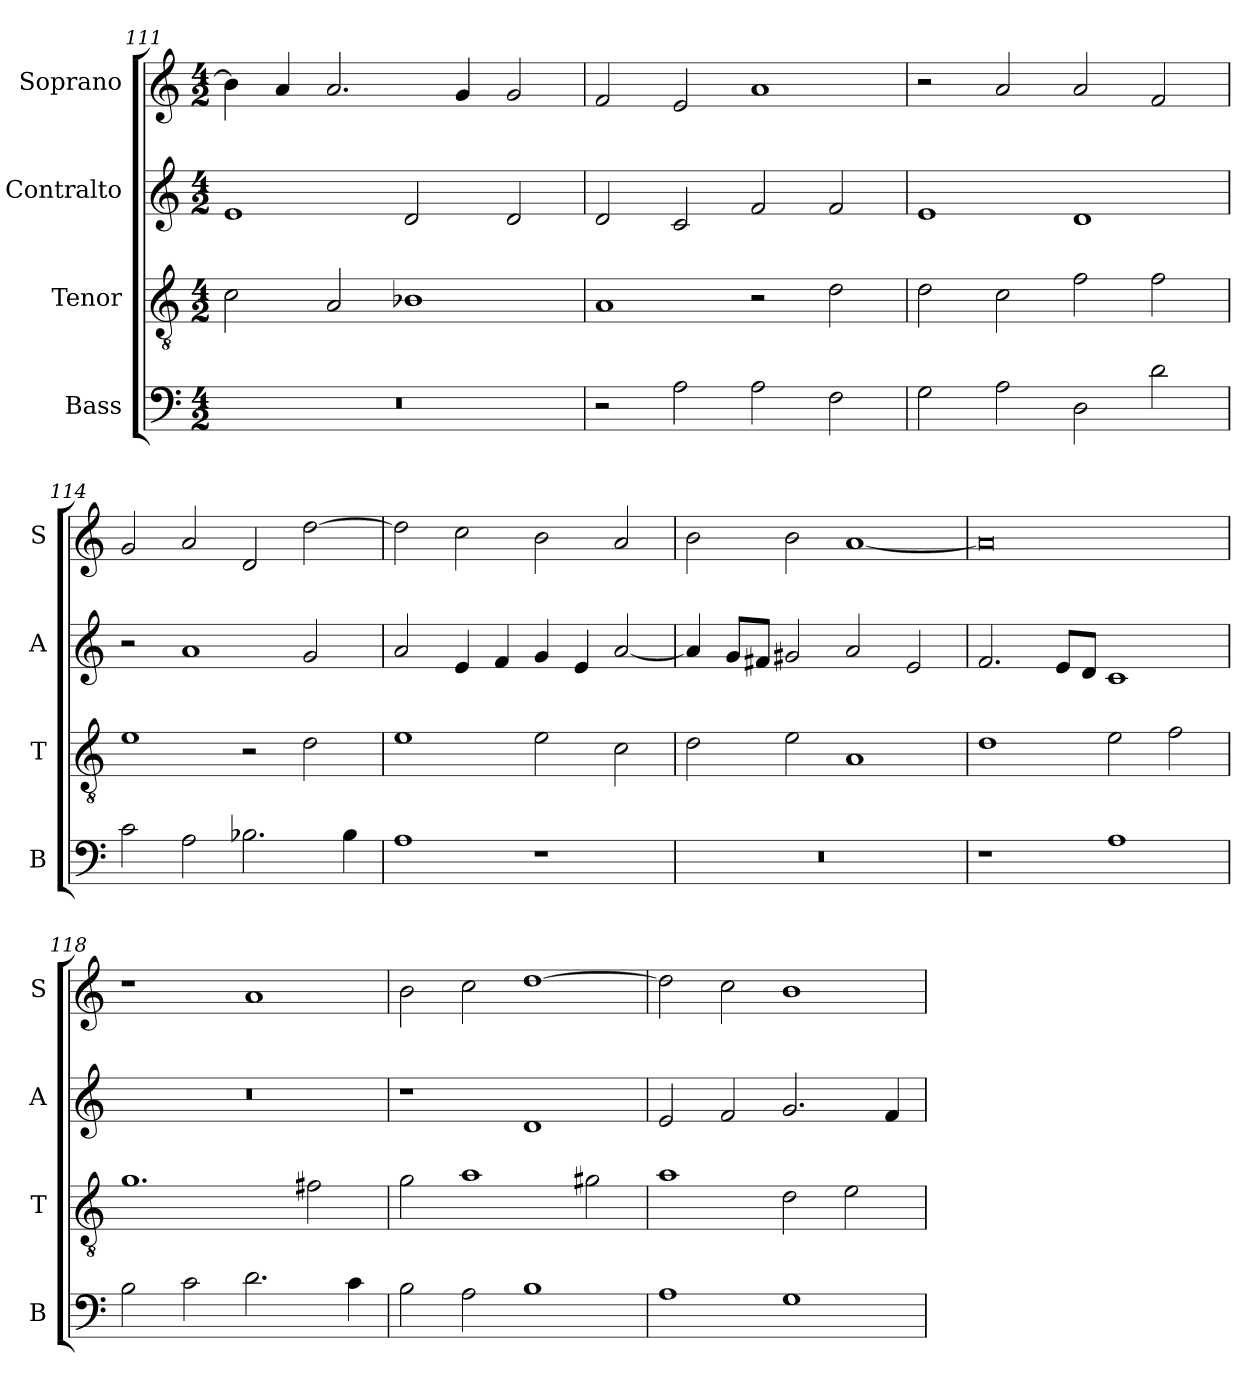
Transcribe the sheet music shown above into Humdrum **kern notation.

**kern	**kern	**kern	**kern
*part4	*part3	*part2	*part1
*staff4	*staff3	*staff2	*staff1
*I"Bass	*I"Tenor	*I"Contralto	*I"Soprano
*I'B	*I'T	*I'A	*I'S
*clefF4	*clefGv2	*clefG2	*clefG2
*k[]	*k[]	*k[]	*k[]
*D:dor	*D:dor	*D:dor	*D:dor
*M4/2	*M4/2	*M4/2	*M4/2
=111	=111	=111	=111
0r	2c	1e	4b-]
.	.	.	4a
.	2A	.	2.a
.	1B-X	2d	.
.	.	.	4g
.	.	2d	2g
=112	=112	=112	=112
2r	1A	2d	2f
2A	.	2c	2e
2A	2r	2f	1a
2F	2d	2f	.
=113	=113	=113	=113
2G	2d	1e	2r
2A	2c	.	2a
2D	2f	1d	2a
2d	2f	.	2f
=114	=114	=114	=114
2c	1e	2r	2g
2A	.	1a	2a
2.B-X	2r	.	2d
.	2d	2g	[2dd
4B-	.	.	.
=115	=115	=115	=115
1A	1e	2a	2dd]
.	.	4e	2cc
.	.	4f	.
1r	2e	4g	2b
.	.	4e	.
.	2c	[2a	2a
=116	=116	=116	=116
0r	2d	4a]	2b
.	.	8g/L	.
.	.	8f#X/J	.
.	2e	2g#X	2b
.	1A	2a	[1a
.	.	2e	.
=117	=117	=117	=117
1r	1d	2.f	0a]
.	.	8e/L	.
.	.	8d/J	.
1A	2e	1c	.
.	2f	.	.
=118	=118	=118	=118
2B	1.g	0r	1r
2c	.	.	.
2.d	.	.	1a
.	2f#X	.	.
4c	.	.	.
=119	=119	=119	=119
2B	2g	1r	2b
2A	1a	.	2cc
1B	.	1d	[1dd
.	2g#X	.	.
=120	=120	=120	=120
1A	1a	2e	2dd]
.	.	2f	2cc
1G	2d	2.g	1b
.	2e	.	.
.	.	4f	.
=	=	=	=
*-	*-	*-	*-
